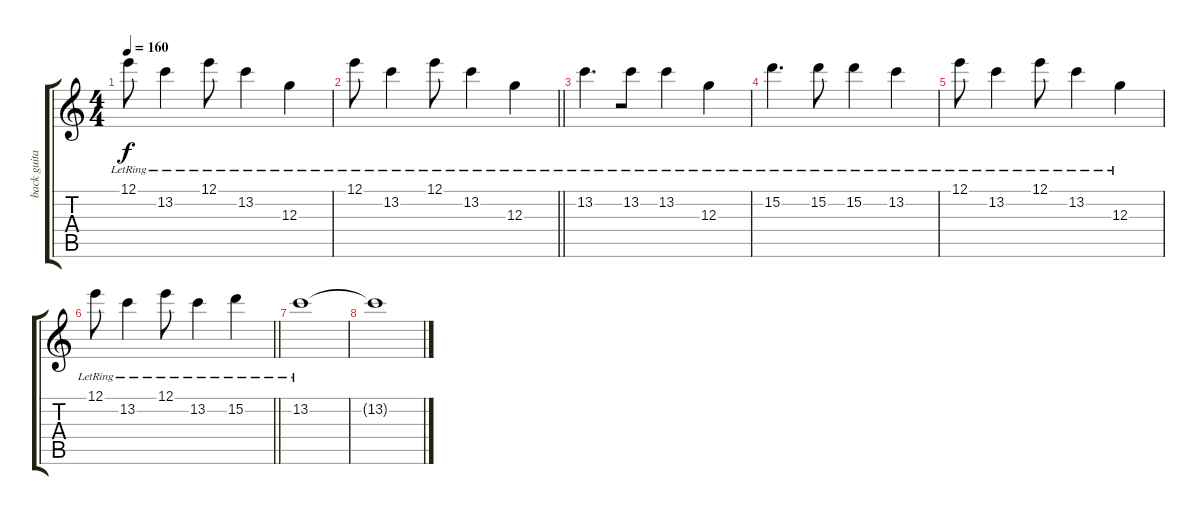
\track ("back guitar" "back guita") {instrument overdrivenguitar}
\staff {score tabs}
\tuning (E4 B3 G3 D3 A2 E2) {hide}
\ts (4 4)
\tempo 160
\clef g2
\ks c
12.1{lr}.8{dy f} 13.2{lr}.4 12.1{lr}.8 13.2{lr}.4 12.3{lr}.4 |
\barLineRight lightlight
12.1{lr}.8 13.2{lr}.4 12.1{lr}.8 13.2{lr}.4 12.3{lr}.4 |
13.2{lr}.4{d beam merge} 13.2{lr}.8 13.2{lr}.4 12.3{lr}.4 |
15.2{lr}.4{d} 15.2{lr}.8 15.2{lr}.4 13.2{lr}.4 |
12.1{lr}.8 13.2{lr}.4 12.1{lr}.8 13.2{lr}.4 12.3{lr}.4 |
\barLineRight lightlight
12.1{lr}.8 13.2{lr}.4 12.1{lr}.8 13.2{lr}.4 15.2{lr}.4 |
13.2{lr}.1 |
13.2{t}.1
